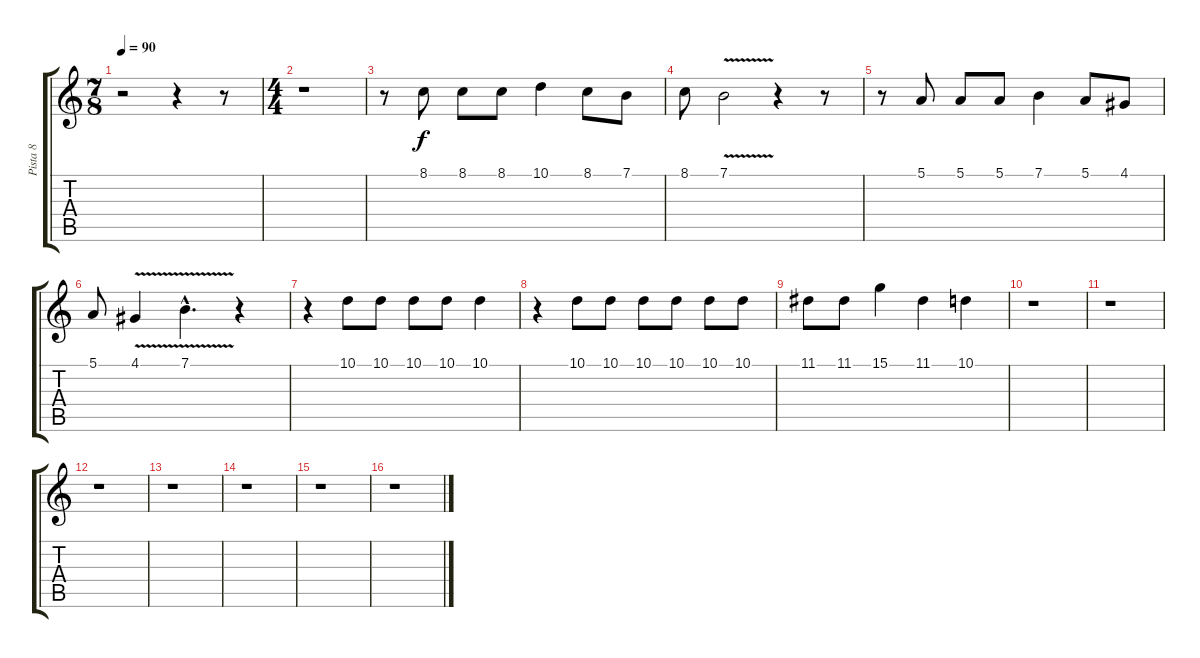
\track ("Pista 8" "Pista 8") {instrument altosax}
\staff {score tabs}
\tuning (E4 B3 G3 D3 A2 E2) {hide}
\ts (7 8)
\tempo 90
\clef g2
\ks c
r.2{dy f} r.4 r.8 |
\ts (4 4)
r.1 |
r.8 8.1.8 8.1.8 8.1.8 10.1.4 8.1.8 7.1.8 |
8.1.8 7.1{v}.2 r.4 r.8 |
r.8 5.1.8 5.1.8 5.1.8 7.1.4 5.1.8 4.1.8 |
5.1.8 4.1{v}.4 7.1{v hac}.4{d} r.4 |
r.4 10.1.8 10.1.8 10.1.8 10.1.8 10.1.4 |
r.4 10.1.8 10.1.8 10.1.8 10.1.8 10.1.8 10.1.8 |
11.1.8 11.1.8 15.1.4 11.1.4 10.1.4 |
r.1 |
r.1 |
r.1 |
r.1 |
r.1 |
r.1 |
r.1
